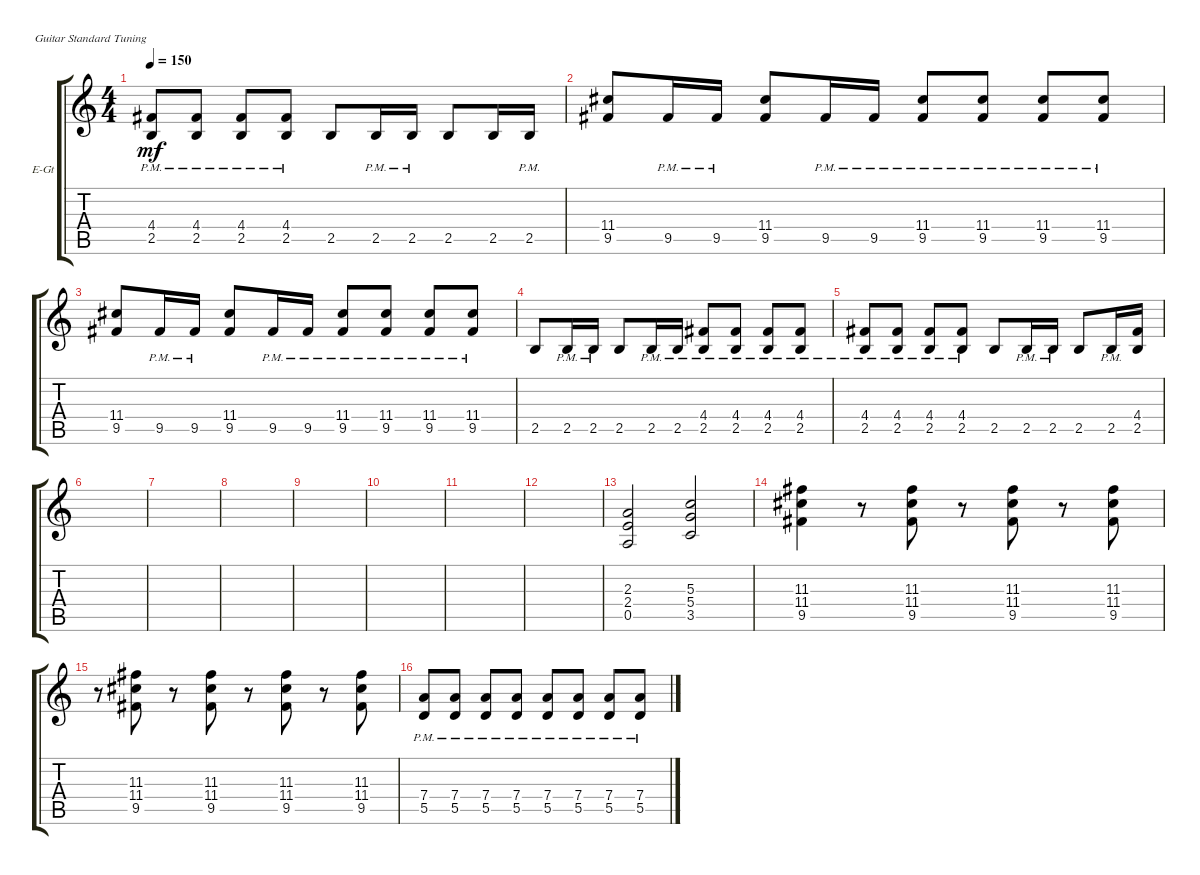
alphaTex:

\bracketExtendMode groupsimilarinstruments
\firstSystemTrackNameOrientation horizontal
\otherSystemsTrackNameOrientation horizontal
\track ("Electric Guitar Rhytm" "E-Gt") {solo instrument overdrivenguitar}
\staff {score tabs}
\tuning (E4 B3 G3 D3 A2 E2)
\ts (4 4)
\tempo 150
\clef g2
\scale
0.333333
\ks c
(2.5{pm} 4.4{pm}).8{dy mf} (2.5{pm} 4.4{pm}).8 (2.5{pm} 4.4{pm}).8 (2.5{pm} 4.4{pm}).8 2.5.8 2.5{pm}.16 2.5{pm}.16 2.5.8 2.5.16 2.5{pm}.16 |
\scale
0.333333 (9.5 11.4).8 9.5{pm}.16 9.5{pm}.16 (9.5 11.4).8 9.5{pm}.16 9.5{pm}.16 (9.5{pm} 11.4{pm}).8 (9.5{pm} 11.4{pm}).8 (9.5{pm} 11.4{pm}).8 (9.5{pm} 11.4{pm}).8 |
\scale
0.333333 (9.5 11.4).8 9.5{pm}.16 9.5{pm}.16 (9.5 11.4).8 9.5{pm}.16 9.5{pm}.16 (9.5{pm} 11.4{pm}).8 (9.5{pm} 11.4{pm}).8 (9.5{pm} 11.4{pm}).8 (9.5{pm} 11.4{pm}).8 |
\scale
0.333333 2.5.8 2.5{pm}.16 2.5{pm}.16 2.5.8 2.5{pm}.16 2.5{pm}.16 (2.5{pm} 4.4{pm}).8 (2.5{pm} 4.4{pm}).8 (2.5{pm} 4.4{pm}).8 (2.5{pm} 4.4{pm}).8 |
\scale
0.333333 (2.5{pm} 4.4{pm}).8 (2.5{pm} 4.4{pm}).8 (2.5{pm} 4.4{pm}).8 (2.5{pm} 4.4{pm}).8 2.5.8 2.5{pm}.16 2.5{pm}.16 2.5.8 2.5{pm}.16 (2.5 4.4).16 |
\scale
0.333333 |
\scale
0.333333 |
\scale
0.333333 |
\scale
0.333333 |
\scale
0.333333 |
\scale
0.333333 |
\scale
0.333333 |
\scale
0.333333 (0.5 2.4 2.3).2 (3.5 5.4 5.3).2 |
\scale
0.333333 (11.3 11.4 9.5).4 r.8 (11.4 11.3 9.5).8 r.8 (11.4 11.3 9.5).8 r.8 (11.3 11.4 9.5).8 |
\scale
0.333333 r.8 (11.3 11.4 9.5).8 r.8 (11.4 11.3 9.5).8 r.8 (11.4 11.3 9.5).8 r.8 (11.3 11.4 9.5).8 |
\scale
0.333333 (5.5{pm} 7.4{pm}).8 (5.5{pm} 7.4{pm}).8 (5.5{pm} 7.4{pm}).8 (5.5{pm} 7.4{pm}).8 (5.5{pm} 7.4{pm}).8 (5.5{pm} 7.4{pm}).8 (5.5{pm} 7.4{pm}).8 (5.5{pm} 7.4{pm}).8
